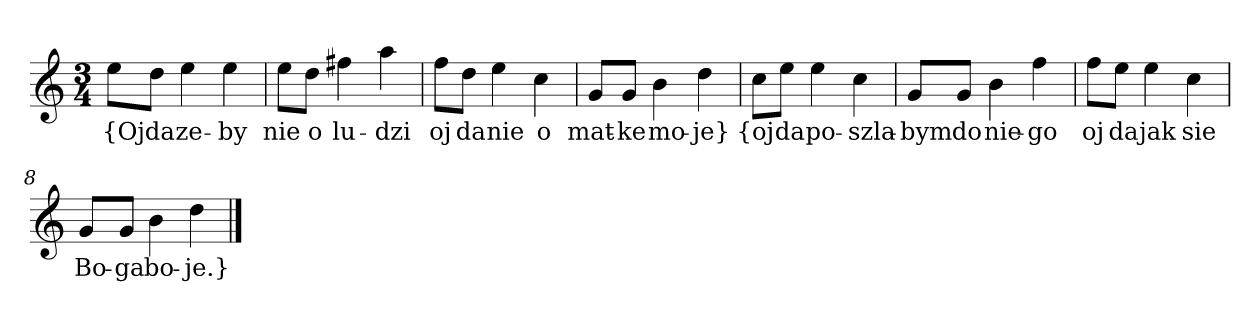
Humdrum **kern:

**kern	**text
*part1	*part1
*staff1	*staff1
*clefG2	*
*k[]	*
*C:	*
*M3/4	*
=	=
8ee\L	{Oj
8dd\J	da
4ee	ze-
4ee	-by
=2	=2
8ee\L	nie
8dd\J	o
4ff#X	lu-
4aa	-dzi
=3	=3
8ff\L	oj
8dd\J	da
4ee	nie
4cc	o
=4	=4
8g/L	mat-
8g/J	-ke
4b	mo-
4dd	-je}
=5y	=5y
8cc\L	{oj
8ee\J	da
4ee	po-
4cc	-szla-
=6	=6
8g/L	-bym
8g/J	do
4b	nie-
4ff	-go
=7	=7
8ff\L	oj
8ee\J	da
4ee	jak
4cc	sie
=8	=8
8g/L	Bo-
8g/J	-ga
4b	bo-
4dd	-je.}
==	==
*-	*-
